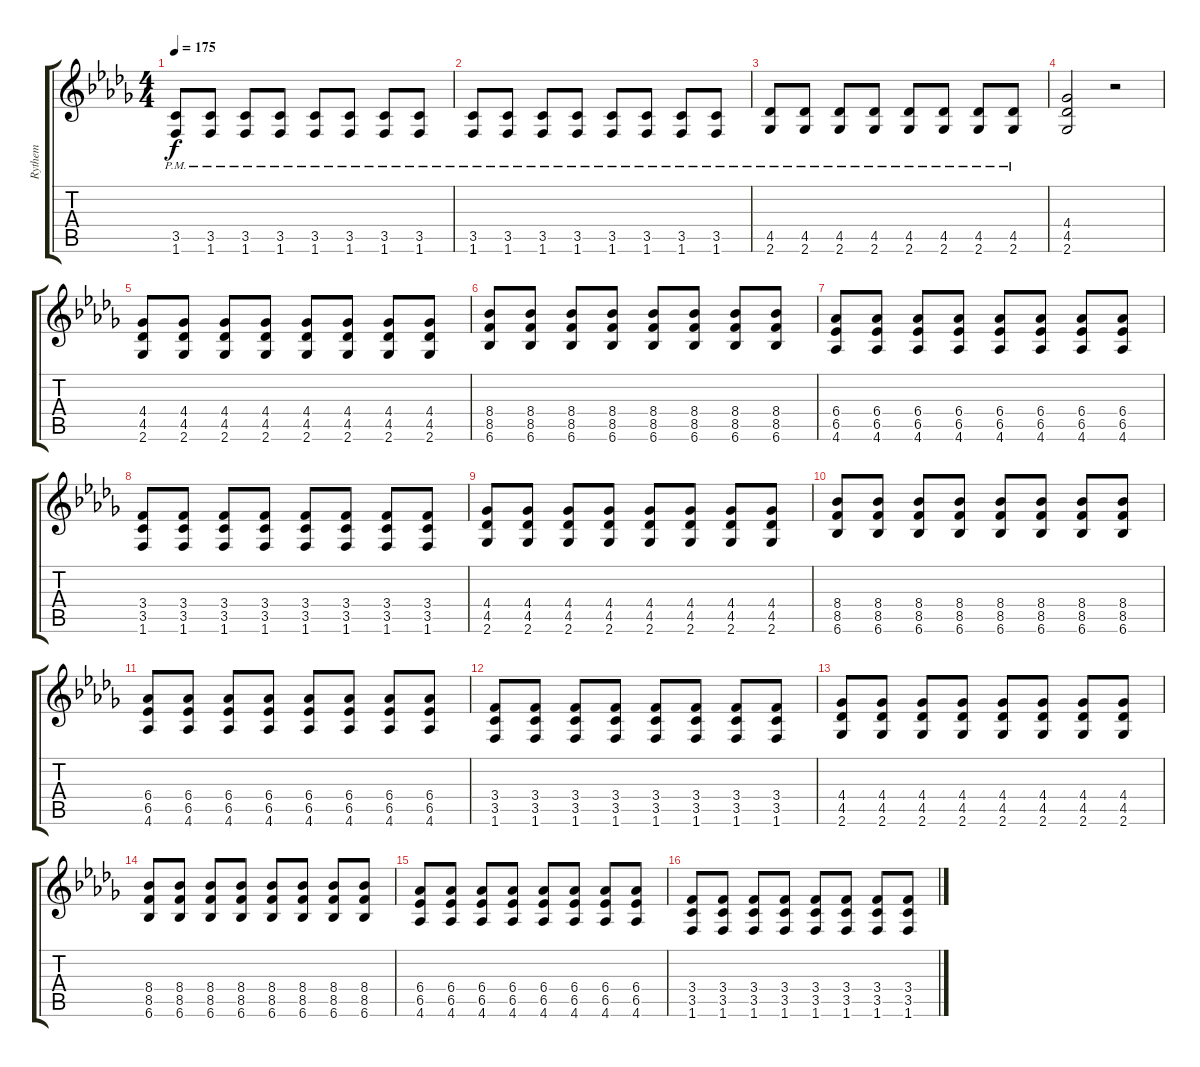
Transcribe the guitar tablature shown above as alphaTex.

\track ("Rythem" "Rythem") {instrument distortionguitar}
\staff {score tabs}
\tuning (E4 B3 G3 D3 A2 E2) {hide}
\ts (4 4)
\tempo 175
\clef g2
\ks db
(3.5 1.6{pm}).8{dy f} (3.5 1.6{pm}).8 (3.5 1.6{pm}).8 (3.5 1.6{pm}).8 (3.5 1.6{pm}).8 (3.5 1.6{pm}).8 (3.5 1.6{pm}).8 (3.5 1.6{pm}).8 |
(3.5 1.6{pm}).8 (3.5 1.6{pm}).8 (3.5 1.6{pm}).8 (3.5 1.6{pm}).8 (3.5 1.6{pm}).8 (3.5 1.6{pm}).8 (3.5 1.6{pm}).8 (3.5 1.6{pm}).8 |
(4.5 2.6{pm}).8 (4.5 2.6{pm}).8 (4.5 2.6{pm}).8 (4.5 2.6{pm}).8 (4.5 2.6{pm}).8 (4.5 2.6{pm}).8 (4.5 2.6{pm}).8 (4.5 2.6{pm}).8 |
(4.4 4.5 2.6).2 r.2 |
(4.4 4.5 2.6).8 (4.4 4.5 2.6).8 (4.4 4.5 2.6).8 (4.4 4.5 2.6).8 (4.4 4.5 2.6).8 (4.4 4.5 2.6).8 (4.4 4.5 2.6).8 (4.4 4.5 2.6).8 |
(8.4 8.5 6.6).8 (8.4 8.5 6.6).8 (8.4 8.5 6.6).8 (8.4 8.5 6.6).8 (8.4 8.5 6.6).8 (8.4 8.5 6.6).8 (8.4 8.5 6.6).8 (8.4 8.5 6.6).8 |
(6.4 6.5 4.6).8 (6.4 6.5 4.6).8 (6.4 6.5 4.6).8 (6.4 6.5 4.6).8 (6.4 6.5 4.6).8 (6.4 6.5 4.6).8 (6.4 6.5 4.6).8 (6.4 6.5 4.6).8 |
(3.4 3.5 1.6).8 (3.4 3.5 1.6).8 (3.4 3.5 1.6).8 (3.4 3.5 1.6).8 (3.4 3.5 1.6).8 (3.4 3.5 1.6).8 (3.4 3.5 1.6).8 (3.4 3.5 1.6).8 |
(4.4 4.5 2.6).8 (4.4 4.5 2.6).8 (4.4 4.5 2.6).8 (4.4 4.5 2.6).8 (4.4 4.5 2.6).8 (4.4 4.5 2.6).8 (4.4 4.5 2.6).8 (4.4 4.5 2.6).8 |
(8.4 8.5 6.6).8 (8.4 8.5 6.6).8 (8.4 8.5 6.6).8 (8.4 8.5 6.6).8 (8.4 8.5 6.6).8 (8.4 8.5 6.6).8 (8.4 8.5 6.6).8 (8.4 8.5 6.6).8 |
(6.4 6.5 4.6).8 (6.4 6.5 4.6).8 (6.4 6.5 4.6).8 (6.4 6.5 4.6).8 (6.4 6.5 4.6).8 (6.4 6.5 4.6).8 (6.4 6.5 4.6).8 (6.4 6.5 4.6).8 |
(3.4 3.5 1.6).8 (3.4 3.5 1.6).8 (3.4 3.5 1.6).8 (3.4 3.5 1.6).8 (3.4 3.5 1.6).8 (3.4 3.5 1.6).8 (3.4 3.5 1.6).8 (3.4 3.5 1.6).8 |
(4.4 4.5 2.6).8 (4.4 4.5 2.6).8 (4.4 4.5 2.6).8 (4.4 4.5 2.6).8 (4.4 4.5 2.6).8 (4.4 4.5 2.6).8 (4.4 4.5 2.6).8 (4.4 4.5 2.6).8 |
(8.4 8.5 6.6).8 (8.4 8.5 6.6).8 (8.4 8.5 6.6).8 (8.4 8.5 6.6).8 (8.4 8.5 6.6).8 (8.4 8.5 6.6).8 (8.4 8.5 6.6).8 (8.4 8.5 6.6).8 |
(6.4 6.5 4.6).8 (6.4 6.5 4.6).8 (6.4 6.5 4.6).8 (6.4 6.5 4.6).8 (6.4 6.5 4.6).8 (6.4 6.5 4.6).8 (6.4 6.5 4.6).8 (6.4 6.5 4.6).8 |
(3.4 3.5 1.6).8 (3.4 3.5 1.6).8 (3.4 3.5 1.6).8 (3.4 3.5 1.6).8 (3.4 3.5 1.6).8 (3.4 3.5 1.6).8 (3.4 3.5 1.6).8 (3.4 3.5 1.6).8
